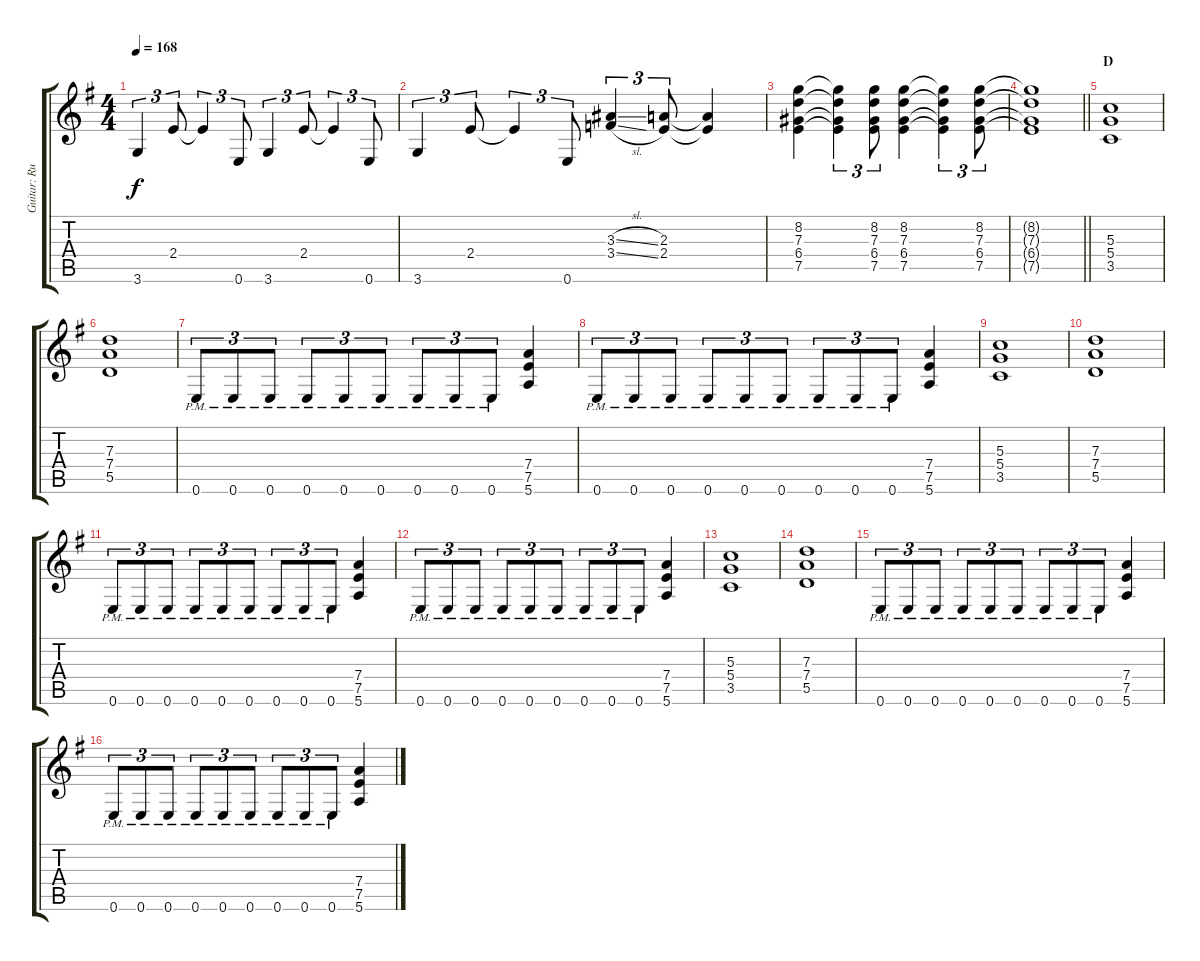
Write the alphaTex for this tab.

\track ("Guitar: Rudolf" "Guitar: Ru") {instrument distortionguitar}
\staff {score tabs}
\tuning (E4 B3 G3 D3 A2 E2) {hide}
\ts (4 4)
\tempo 168
\clef g2
\ks g
3.6.4{tu (3 2) dy f} 2.4.8{tu (3 2)} 2.4{t}.4{tu (3 2)} 0.6.8{tu (3 2)} 3.6.4{tu (3 2)} 2.4.8{tu (3 2)} 2.4{t}.4{tu (3 2)} 0.6.8{tu (3 2)} |
3.6.4{tu (3 2)} 2.4.8{tu (3 2)} 2.4{t}.4{tu (3 2)} 0.6.8{tu (3 2)} (3.3{sl} 3.4{sl}).4{tu (3 2)} (2.3 2.4).8{tu (3 2)} (2.3{t} 2.4{t}).4 |
(8.2 7.3 6.4 7.5).4 (8.2{t} 7.3{t} 6.4{t} 7.5{t}).4{tu (3 2)} (8.2 7.3 6.4 7.5).8{tu (3 2)} (8.2 7.3 6.4 7.5).4 (8.2{t} 7.3{t} 6.4{t} 7.5{t}).4{tu (3 2)} (8.2 7.3 6.4 7.5).8{tu (3 2)} |
\barLineRight lightlight
(8.2{t} 7.3{t} 6.4{t} 7.5{t}).1 |
\section ("" "D")
(5.3 5.4 3.5).1 |
(7.3 7.4 5.5).1 |
0.6{pm}.8{tu (3 2)} 0.6{pm}.8{tu (3 2)} 0.6{pm}.8{tu (3 2)} 0.6{pm}.8{tu (3 2)} 0.6{pm}.8{tu (3 2)} 0.6{pm}.8{tu (3 2)} 0.6{pm}.8{tu (3 2)} 0.6{pm}.8{tu (3 2)} 0.6{pm}.8{tu (3 2)} (7.4 7.5 5.6).4 |
0.6{pm}.8{tu (3 2)} 0.6{pm}.8{tu (3 2)} 0.6{pm}.8{tu (3 2)} 0.6{pm}.8{tu (3 2)} 0.6{pm}.8{tu (3 2)} 0.6{pm}.8{tu (3 2)} 0.6{pm}.8{tu (3 2)} 0.6{pm}.8{tu (3 2)} 0.6{pm}.8{tu (3 2)} (7.4 7.5 5.6).4 |
(5.3 5.4 3.5).1 |
(7.3 7.4 5.5).1 |
0.6{pm}.8{tu (3 2)} 0.6{pm}.8{tu (3 2)} 0.6{pm}.8{tu (3 2)} 0.6{pm}.8{tu (3 2)} 0.6{pm}.8{tu (3 2)} 0.6{pm}.8{tu (3 2)} 0.6{pm}.8{tu (3 2)} 0.6{pm}.8{tu (3 2)} 0.6{pm}.8{tu (3 2)} (7.4 7.5 5.6).4 |
0.6{pm}.8{tu (3 2)} 0.6{pm}.8{tu (3 2)} 0.6{pm}.8{tu (3 2)} 0.6{pm}.8{tu (3 2)} 0.6{pm}.8{tu (3 2)} 0.6{pm}.8{tu (3 2)} 0.6{pm}.8{tu (3 2)} 0.6{pm}.8{tu (3 2)} 0.6{pm}.8{tu (3 2)} (7.4 7.5 5.6).4 |
(5.3 5.4 3.5).1 |
(7.3 7.4 5.5).1 |
0.6{pm}.8{tu (3 2)} 0.6{pm}.8{tu (3 2)} 0.6{pm}.8{tu (3 2)} 0.6{pm}.8{tu (3 2)} 0.6{pm}.8{tu (3 2)} 0.6{pm}.8{tu (3 2)} 0.6{pm}.8{tu (3 2)} 0.6{pm}.8{tu (3 2)} 0.6{pm}.8{tu (3 2)} (7.4 7.5 5.6).4 |
0.6{pm}.8{tu (3 2)} 0.6{pm}.8{tu (3 2)} 0.6{pm}.8{tu (3 2)} 0.6{pm}.8{tu (3 2)} 0.6{pm}.8{tu (3 2)} 0.6{pm}.8{tu (3 2)} 0.6{pm}.8{tu (3 2)} 0.6{pm}.8{tu (3 2)} 0.6{pm}.8{tu (3 2)} (7.4 7.5 5.6).4
